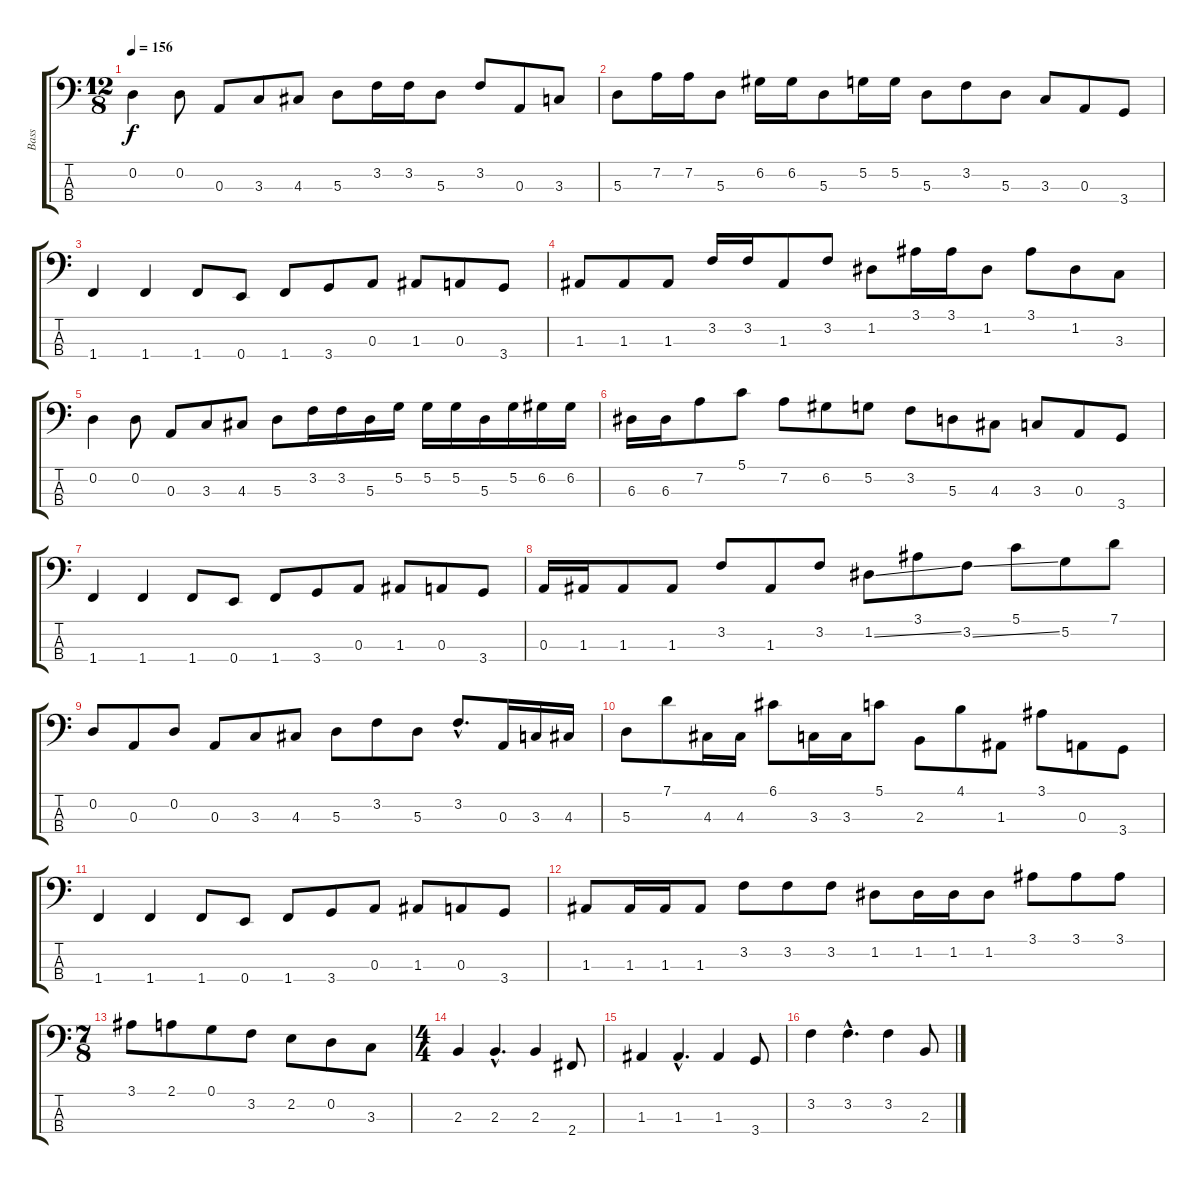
\track ("Bass" "Bass") {instrument electricbassfinger}
\staff {score tabs}
\tuning (G2 D2 A1 E1) {hide}
\ts (12 8)
\tempo 156
\clef f4
\ks c
0.2.4{dy f} 0.2.8 0.3.8 3.3.8 4.3.8 5.3.8 3.2.16 3.2.16 5.3.8 3.2.8 0.3.8 3.3.8 |
5.3.8 7.2.16 7.2.16 5.3.8 6.2.16 6.2.16 5.3.8 5.2.16 5.2.16 5.3.8 3.2.8 5.3.8 3.3.8 0.3.8 3.4.8 |
1.4.4 1.4.4 1.4.8 0.4.8 1.4.8 3.4.8 0.3.8 1.3.8 0.3.8 3.4.8 |
1.3.8 1.3.8 1.3.8 3.2.16 3.2.16 1.3.8 3.2.8 1.2.8 3.1.16 3.1.16 1.2.8 3.1.8 1.2.8 3.3.8 |
0.2.4 0.2.8 0.3.8 3.3.8 4.3.8 5.3.8 3.2.16 3.2.16 5.3.16 5.2.16 5.2.16 5.2.16 5.3.16 5.2.16 6.2.16 6.2.16 |
6.3.16 6.3.16 7.2.8 5.1.8 7.2.8 6.2.8 5.2.8 3.2.8 5.3.8 4.3.8 3.3.8 0.3.8 3.4.8 |
1.4.4 1.4.4 1.4.8 0.4.8 1.4.8 3.4.8 0.3.8 1.3.8 0.3.8 3.4.8 |
0.3.16 1.3.16 1.3.8 1.3.8 3.2.8 1.3.8 3.2.8 1.2{ss}.8 3.1.8 3.2{ss}.8 5.1.8 5.2.8 7.1.8 |
0.2.8 0.3.8 0.2.8 0.3.8 3.3.8 4.3.8 5.3.8 3.2.8 5.3.8 3.2{hac}.8{d} 0.3.16 3.3.16 4.3.16 |
5.3.8 7.1.8 4.3.16 4.3.16 6.1.8 3.3.16 3.3.16 5.1.8 2.3.8 4.1.8 1.3.8 3.1.8 0.3.8 3.4.8 |
1.4.4 1.4.4 1.4.8 0.4.8 1.4.8 3.4.8 0.3.8 1.3.8 0.3.8 3.4.8 |
1.3.8 1.3.16 1.3.16 1.3.8 3.2.8 3.2.8 3.2.8 1.2.8 1.2.16 1.2.16 1.2.8 3.1.8 3.1.8 3.1.8 |
\ts (7 8)
3.1.8 2.1.8 0.1.8 3.2.8 2.2.8 0.2.8 3.3.8 |
\ts (4 4)
2.3.4 2.3{hac}.4{d} 2.3.4 2.4.8 |
1.3.4 1.3{hac}.4{d} 1.3.4 3.4.8 |
3.2.4 3.2{hac}.4{d} 3.2.4 2.3.8
